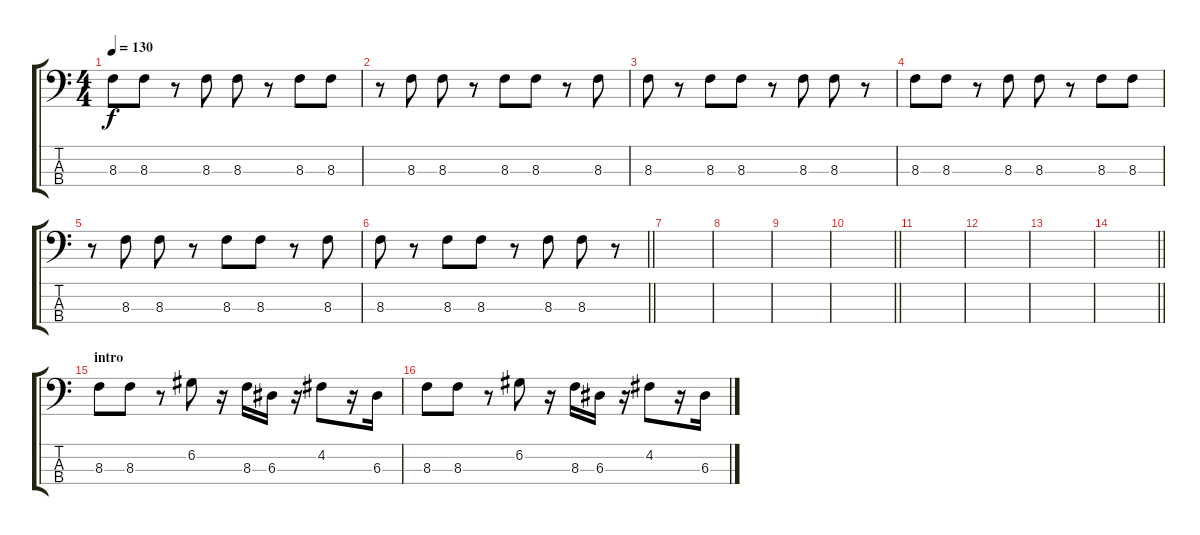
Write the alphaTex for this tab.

\track "" {instrument electricbassfinger}
\staff {score tabs}
\tuning (G2 D2 A1 E1) {hide}
\ts (4 4)
\tempo 130
\clef f4
\ks c
8.3.8{dy f} 8.3.8 r.8 8.3.8 8.3.8 r.8 8.3.8 8.3.8 |
r.8 8.3.8 8.3.8 r.8 8.3.8 8.3.8 r.8 8.3.8 |
8.3.8 r.8 8.3.8 8.3.8 r.8 8.3.8 8.3.8 r.8 |
8.3.8 8.3.8 r.8 8.3.8 8.3.8 r.8 8.3.8 8.3.8 |
r.8 8.3.8 8.3.8 r.8 8.3.8 8.3.8 r.8 8.3.8 |
\barLineRight lightlight
8.3.8 r.8 8.3.8 8.3.8 r.8 8.3.8 8.3.8 r.8 |
\section ("" "")
|
|
|
\barLineRight lightlight
|
\section ("" "")
|
|
|
\barLineRight lightlight
|
\section ("" "intro")
8.3.8{volume 16 instrument electricbasspick} 8.3.8 r.8 6.2.8 r.16 8.3.16 6.3.16 r.16 4.2.8 r.16 6.3.16 |
8.3.8 8.3.8 r.8 6.2.8 r.16 8.3.16 6.3.16 r.16 4.2.8 r.16 6.3.16
